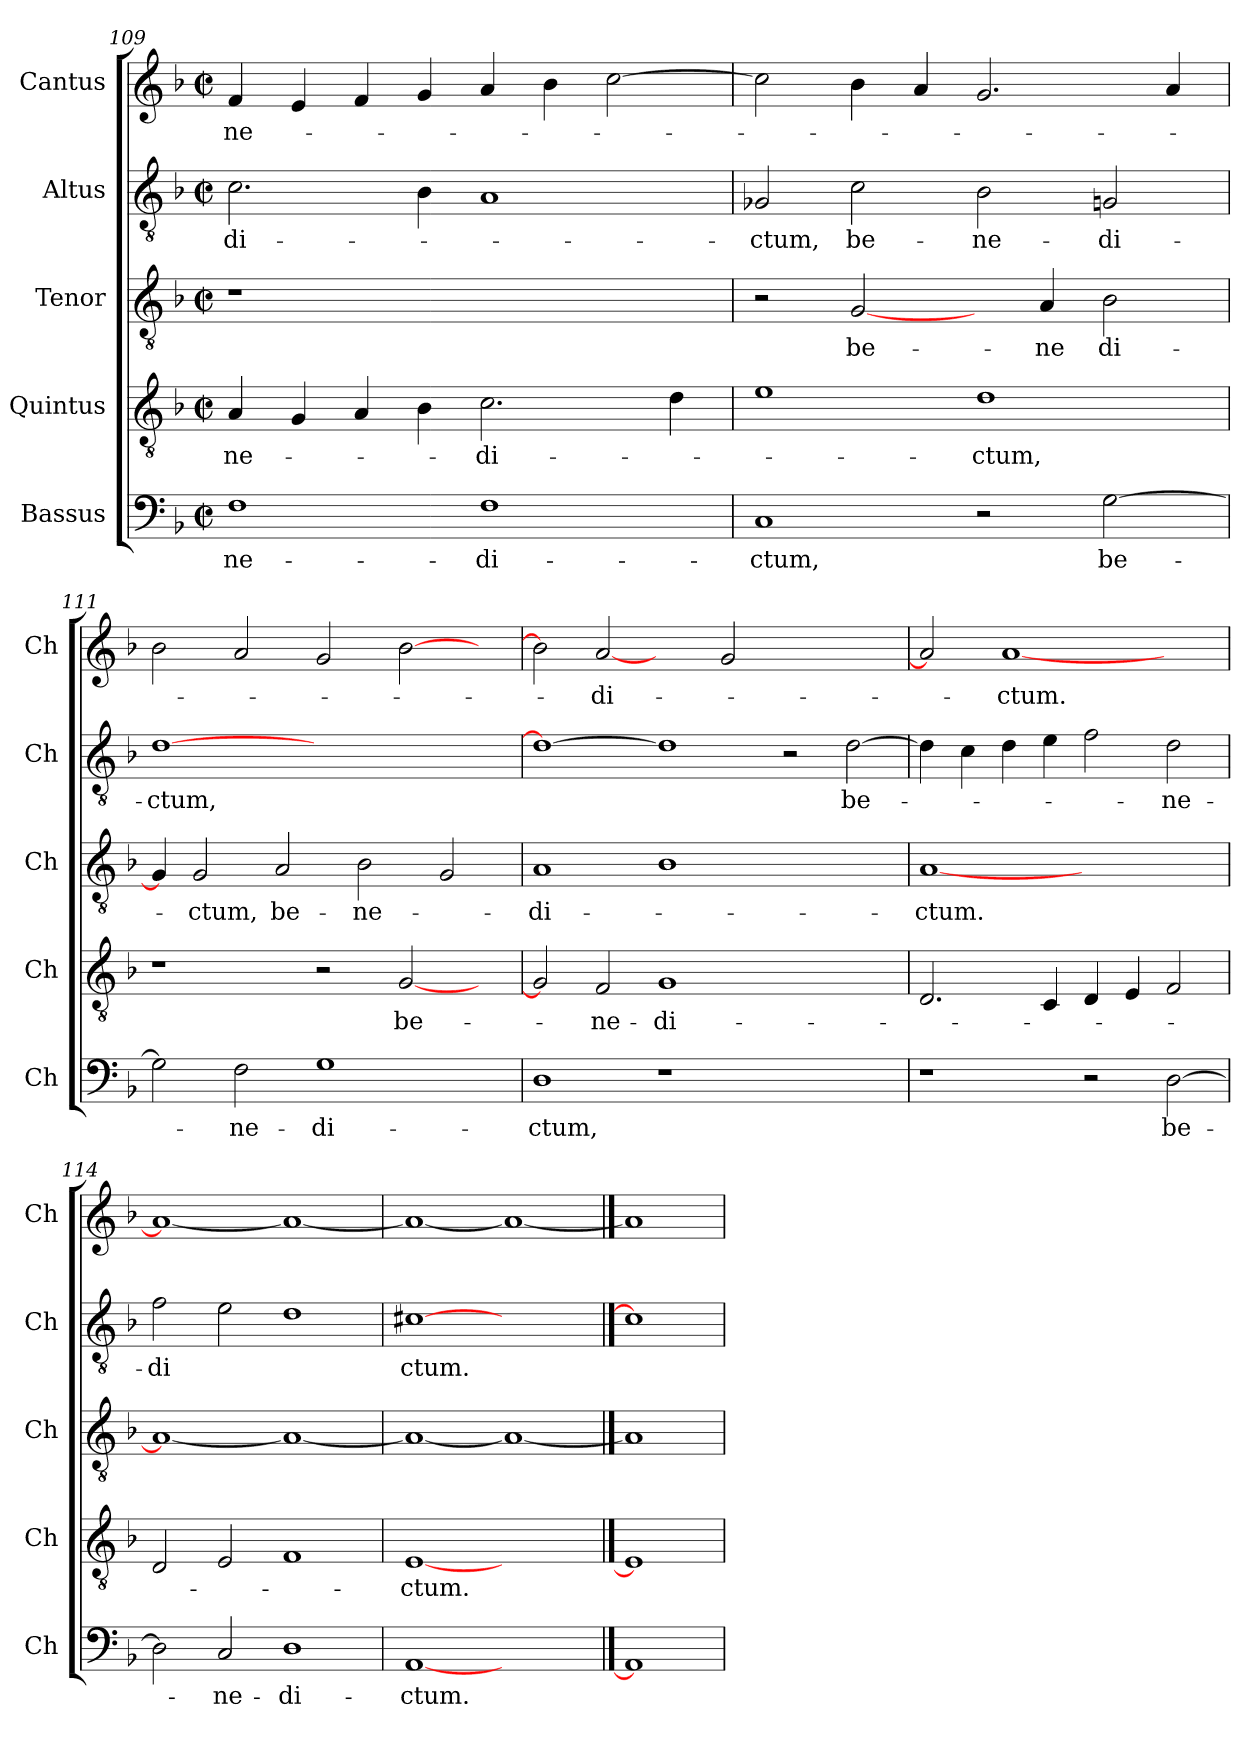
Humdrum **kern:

**kern	**text	**kern	**text	**kern	**text	**kern	**text	**kern	**text
*part5	*part5	*part4	*part4	*part3	*part3	*part2	*part2	*part1	*part1
*staff5	*staff5	*staff4	*staff4	*staff3	*staff3	*staff2	*staff2	*staff1	*staff1
*I"Bassus	*	*I"Quintus	*	*I"Tenor	*	*I"Altus	*	*I"Cantus	*
*I'Ch	*	*I'Ch	*	*I'Ch	*	*I'Ch	*	*I'Ch	*
*clefF4	*	*clefGv2	*	*clefGv2	*	*clefGv2	*	*clefG2	*
*k[b-]	*	*k[b-]	*	*k[b-]	*	*k[b-]	*	*k[b-]	*
*F:	*	*F:	*	*F:	*	*F:	*	*F:	*
*M2/2	*	*M2/2	*	*M2/2	*	*M2/2	*	*M2/2	*
*met(c|)	*	*met(c|)	*	*met(c|)	*	*met(c|)	*	*met(c|)	*
=109	=109	=109	=109	=109	=109	=109	=109	=109	=109
1F	-ne-	4A/	-ne-	1r	.	2.c\	-di-	4f/	-ne-
.	.	4G/	.	.	.	.	.	4e/	.
.	.	4A/	.	.	.	.	.	4f/	.
.	.	4B-\	.	.	.	4B-\	.	4g/	.
1F	-di-	2.c\	-di-	1ryy	.	1A	.	4a/	.
.	.	.	.	.	.	.	.	4b-\	.
.	.	.	.	.	.	.	.	[2cc\	.
.	.	4d\	.	.	.	.	.	.	.
=110	=110	=110	=110	=110	=110	=110	=110	=110	=110
1C	-ctum,	1e	.	2r	.	2G-X/	-ctum,	2cc\]	.
.	.	.	.	[2G/	be-	2c\	be-	4b-\	.
.	.	.	.	.	.	.	.	4a/	.
2r	.	1d	-ctum,	4ryy	.	2B-\	-ne-	2.g/	.
.	.	.	.	4A/	-ne	.	.	.	.
[2G\	be-	.	.	2B-\	di-	2Gn/	-di-	.	.
.	.	.	.	.	.	.	.	4a/	.
=111	=111	=111	=111	=111	=111	=111	=111	=111	=111
2G\]	.	1r	.	4G/]	.	[1d	-ctum,	2b-\	.
.	.	.	.	2G/	-ctum,	.	.	.	.
2F\	-ne-	.	.	.	.	.	.	2a/	.
.	.	.	.	2A/	be-	.	.	.	.
1G	-di-	2r	.	.	.	1ryy	.	2g/	.
.	.	.	.	2B-\	-ne-	.	.	.	.
.	.	[2G/	be-	.	.	.	.	[2b-\	.
.	.	.	.	2G/	.	.	.	.	.
4ryy	.	4ryy	.	.	.	4ryy	.	4ryy	.
=112	=112	=112	=112	=112	=112	=112	=112	=112	=112
1D	-ctum,	2G/]	.	1A	-di-	1d_	.	2b-\]	.
.	.	2F/	-ne-	.	.	.	.	[2a	-di-
1r	.	1G	-di-	1B-	.	1d]	.	2ryy	.
.	.	.	.	.	.	.	.	2g/	.
1ryy	.	1ryy	.	1ryy	.	2r	.	1ryy	.
.	.	.	.	.	.	[2d\	be-	.	.
!!LO:LB:g=z
=113	=113	=113	=113	=113	=113	=113	=113	=113	=113
1r	.	2.D/	.	[1A	-ctum.	4d\]	.	2a]	.
.	.	.	.	.	.	4c\	.	.	.
.	.	.	.	.	.	4d\	.	[1a	ctum.
.	.	4C/	.	.	.	4e\	.	.	.
2r	.	4D/	.	1ryy	.	2f\	.	.	.
.	.	4E/	.	.	.	.	.	.	.
[2D\	be-	2F/	.	.	.	2d\	-ne-	2ryy	.
=114	=114	=114	=114	=114	=114	=114	=114	=114	=114
2D\]	.	2D/	.	1A_	.	2f\	-di	1a_	.
2C/	-ne-	2E/	.	.	.	2e\	.	.	.
1D	-di-	1F	.	1A_	.	1d	.	1a_	.
=115	=115	=115	=115	=115	=115	=115	=115	=115	=115
[1AA	-ctum.	[1E	-ctum.	1A_	.	[1c#X	ctum.	1a_	.
1ryy	.	1ryy	.	1A_	.	1ryy	.	1a_	.
==116	==116	==116	==116	==116	==116	==116	==116	==116	==116
1AA]	.	1E]	.	1A]	.	1c#]	.	1a]	.
=	=	=	=	=	=	=	=	=	=
*-	*-	*-	*-	*-	*-	*-	*-	*-	*-
